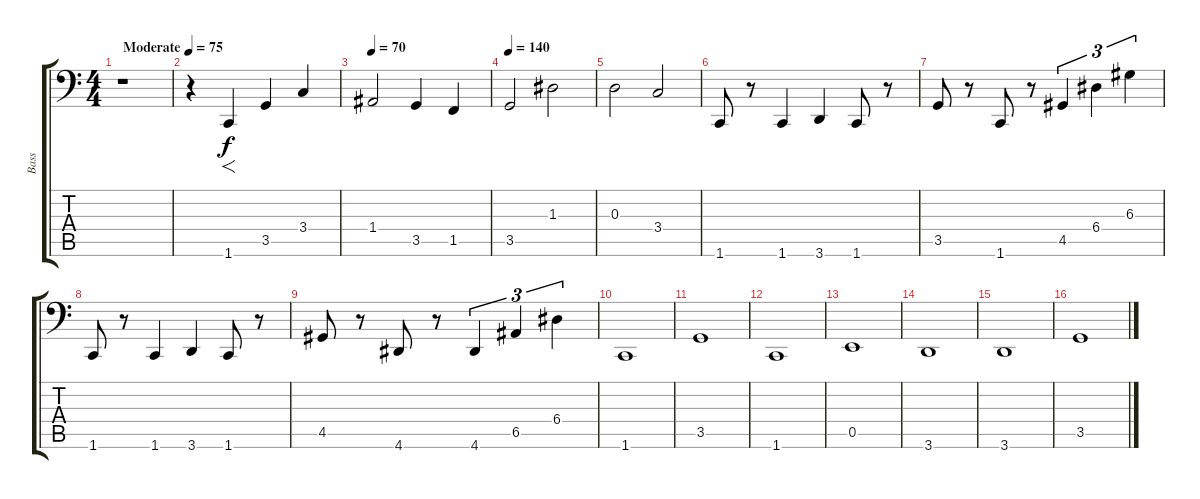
\track ("Bass" "Bass") {instrument electricbassfinger}
\staff {score tabs}
\tuning (C3 G2 D2 A1 E1 B0) {hide}
\ts (4 4)
\tempo (75 "Moderate")
\clef f4
\ks c
r.1{dy f instrument electricbassfinger} |
r.4 1.6.4{f} 3.5.4 3.4.4 |
\tempo 70
1.4.2 3.5.4 1.5.4 |
\tempo 140
3.5.2 1.3.2 |
0.3.2 3.4.2 |
1.6.8 r.8 1.6.4 3.6.4 1.6.8 r.8 |
3.5.8 r.8 1.6.8 r.8 4.5.4{tu (3 2)} 6.4.4{tu (3 2)} 6.3.4{tu (3 2)} |
1.6.8 r.8 1.6.4 3.6.4 1.6.8 r.8 |
4.5.8 r.8 4.6.8 r.8 4.6.4{tu (3 2)} 6.5.4{tu (3 2)} 6.4.4{tu (3 2)} |
1.6.1 |
3.5.1 |
1.6.1 |
0.5.1 |
3.6.1 |
3.6.1 |
3.5.1
